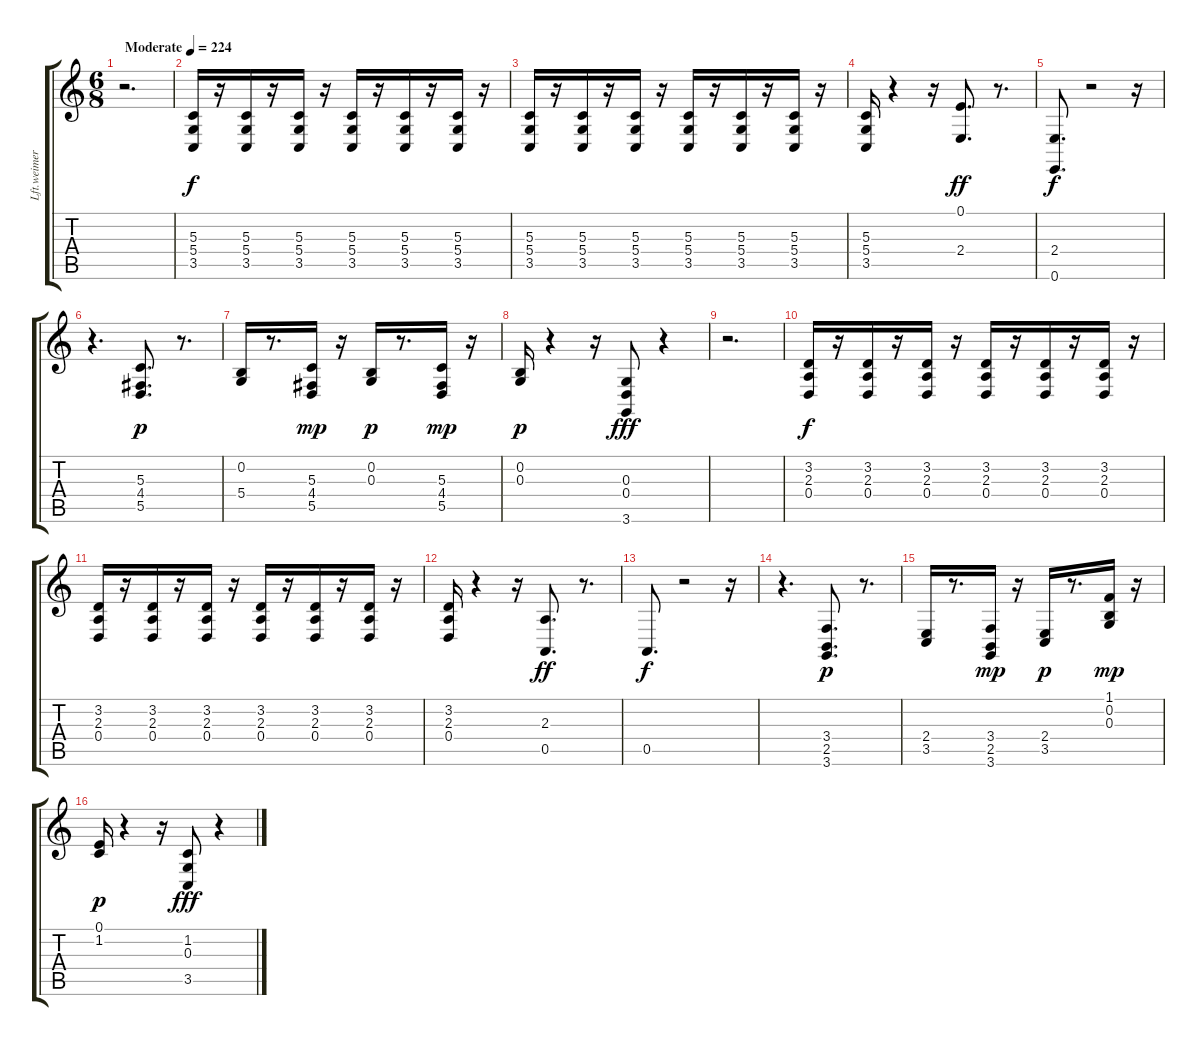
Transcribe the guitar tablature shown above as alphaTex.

\track ("6/20/95" "Lft.weimer") {instrument acousticgrandpiano}
\staff {score tabs}
\tuning (E4 B3 G3 D3 A2 E2) {hide}
\ts (6 8)
\tempo (224 "Moderate")
\clef g2
\ks c
r.2{d dy f instrument acousticgrandpiano} |
(5.3 5.4 3.5).16 r.16 (5.3 5.4 3.5).16 r.16 (5.3 5.4 3.5).16 r.16 (5.3 5.4 3.5).16 r.16 (5.3 5.4 3.5).16 r.16 (5.3 5.4 3.5).16 r.16 |
(5.3 5.4 3.5).16 r.16 (5.3 5.4 3.5).16 r.16 (5.3 5.4 3.5).16 r.16 (5.3 5.4 3.5).16 r.16 (5.3 5.4 3.5).16 r.16 (5.3 5.4 3.5).16 r.16 |
(5.3 5.4 3.5).16 r.4 r.16 (0.1 2.4).8{d dy ff} r.8{d} |
(2.4 0.6).8{d dy f} r.2 r.16 |
r.4{d} (5.3 4.4 5.5).8{d dy p} r.8{d} |
(0.2 5.4).16 r.8{d} (5.3 4.4 5.5).16{dy mp} r.16 (0.2 0.3).16{dy p} r.8{d} (5.3 4.4 5.5).16{dy mp} r.16 |
(0.2 0.3).16{dy p} r.4 r.16 (0.3 0.4 3.6).8{dy fff} r.4 |
r.2{d} |
(3.2 2.3 0.4).16{dy f} r.16 (3.2 2.3 0.4).16 r.16 (3.2 2.3 0.4).16 r.16 (3.2 2.3 0.4).16 r.16 (3.2 2.3 0.4).16 r.16 (3.2 2.3 0.4).16 r.16 |
(3.2 2.3 0.4).16 r.16 (3.2 2.3 0.4).16 r.16 (3.2 2.3 0.4).16 r.16 (3.2 2.3 0.4).16 r.16 (3.2 2.3 0.4).16 r.16 (3.2 2.3 0.4).16 r.16 |
(3.2 2.3 0.4).16 r.4 r.16 (2.3 0.5).8{d dy ff} r.8{d} |
0.5.8{d dy f} r.2 r.16 |
r.4{d} (3.4 2.5 3.6).8{d dy p} r.8{d} |
(2.4 3.5).16 r.8{d} (3.4 2.5 3.6).16{dy mp} r.16 (2.4 3.5).16{dy p} r.8{d} (1.1 0.2 0.3).16{dy mp} r.16 |
(0.1 1.2).16{dy p} r.4 r.16 (1.2 0.3 3.5).8{dy fff} r.4
